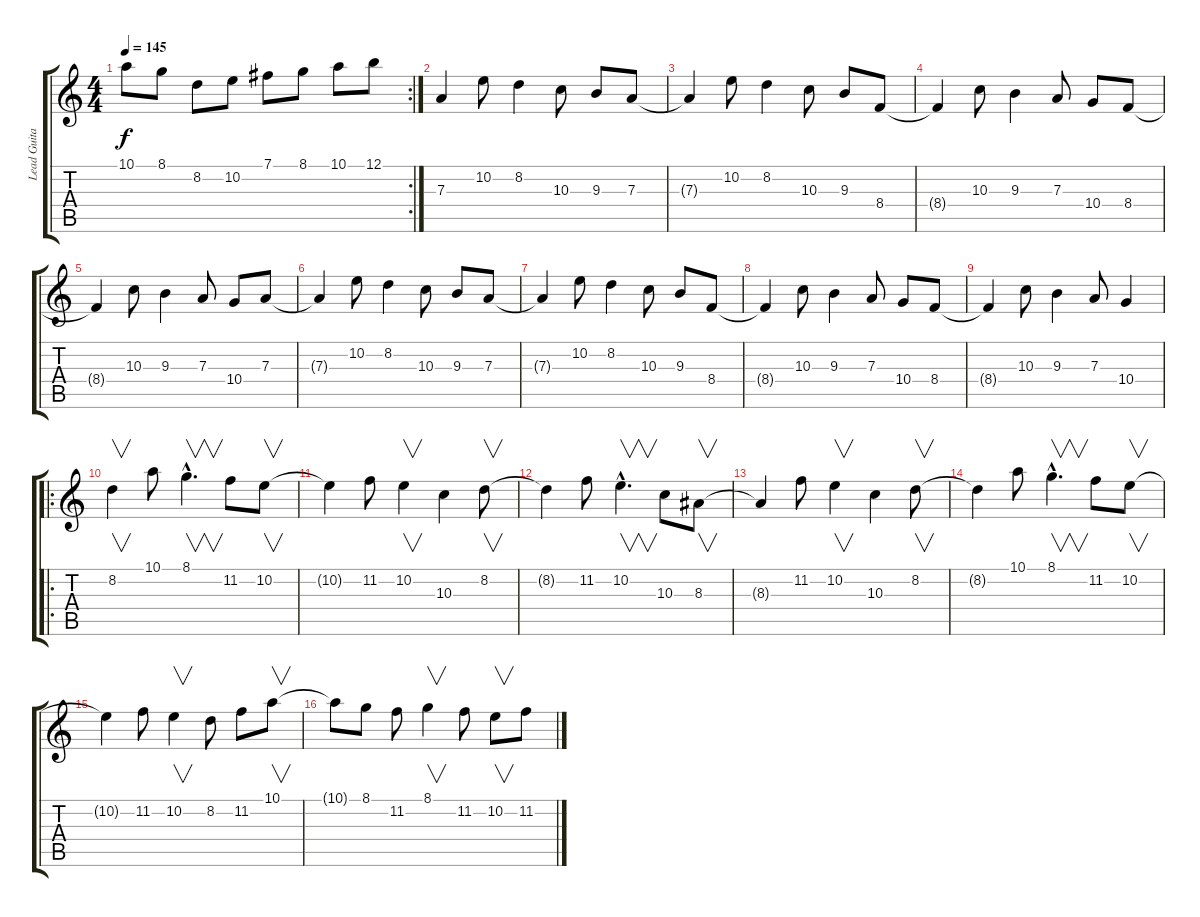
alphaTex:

\track ("Lead Guitar" "Lead Guita") {instrument overdrivenguitar}
\staff {score tabs}
\tuning (B3 Gb3 D3 A2 E2 B1) {hide}
\rc 2
\ts (4 4)
\tempo 145
\clef g2
\ks c
10.1{t}.8{dy f} 8.1.8 8.2.8 10.2.8 7.1.8 8.1.8 10.1.8 12.1.8 |
7.3.4 10.2.8 8.2.4 10.3.8 9.3.8 7.3.8 |
7.3{t}.4 10.2.8 8.2.4 10.3.8 9.3.8 8.4.8 |
8.4{t}.4 10.3.8 9.3.4 7.3.8 10.4.8 8.4.8 |
8.4{t}.4 10.3.8 9.3.4 7.3.8 10.4.8 7.3.8 |
7.3{t}.4 10.2.8 8.2.4 10.3.8 9.3.8 7.3.8 |
7.3{t}.4 10.2.8 8.2.4 10.3.8 9.3.8 8.4.8 |
8.4{t}.4 10.3.8 9.3.4 7.3.8 10.4.8 8.4.8 |
8.4{t}.4 10.3.8 9.3.4 7.3.8 10.4.4 |
\ro
8.2.4{v} 10.1.8 8.1{hac}.4{v d} 11.2.8 10.2.8{v} |
10.2{t}.4 11.2.8 10.2.4{v} 10.3.4 8.2.8{v} |
8.2{t}.4 11.2.8 10.2{hac}.4{v d} 10.3.8 8.3.8{v} |
8.3{t}.4 11.2.8 10.2.4{v} 10.3.4 8.2.8{v} |
8.2{t}.4 10.1.8 8.1{hac}.4{v d} 11.2.8 10.2.8{v} |
10.2{t}.4 11.2.8 10.2.4{v} 8.2.8 11.2.8 10.1.8{v} |
10.1{t}.8 8.1.8 11.2.8 8.1.4{v} 11.2.8 10.2.8{v} 11.2.8
